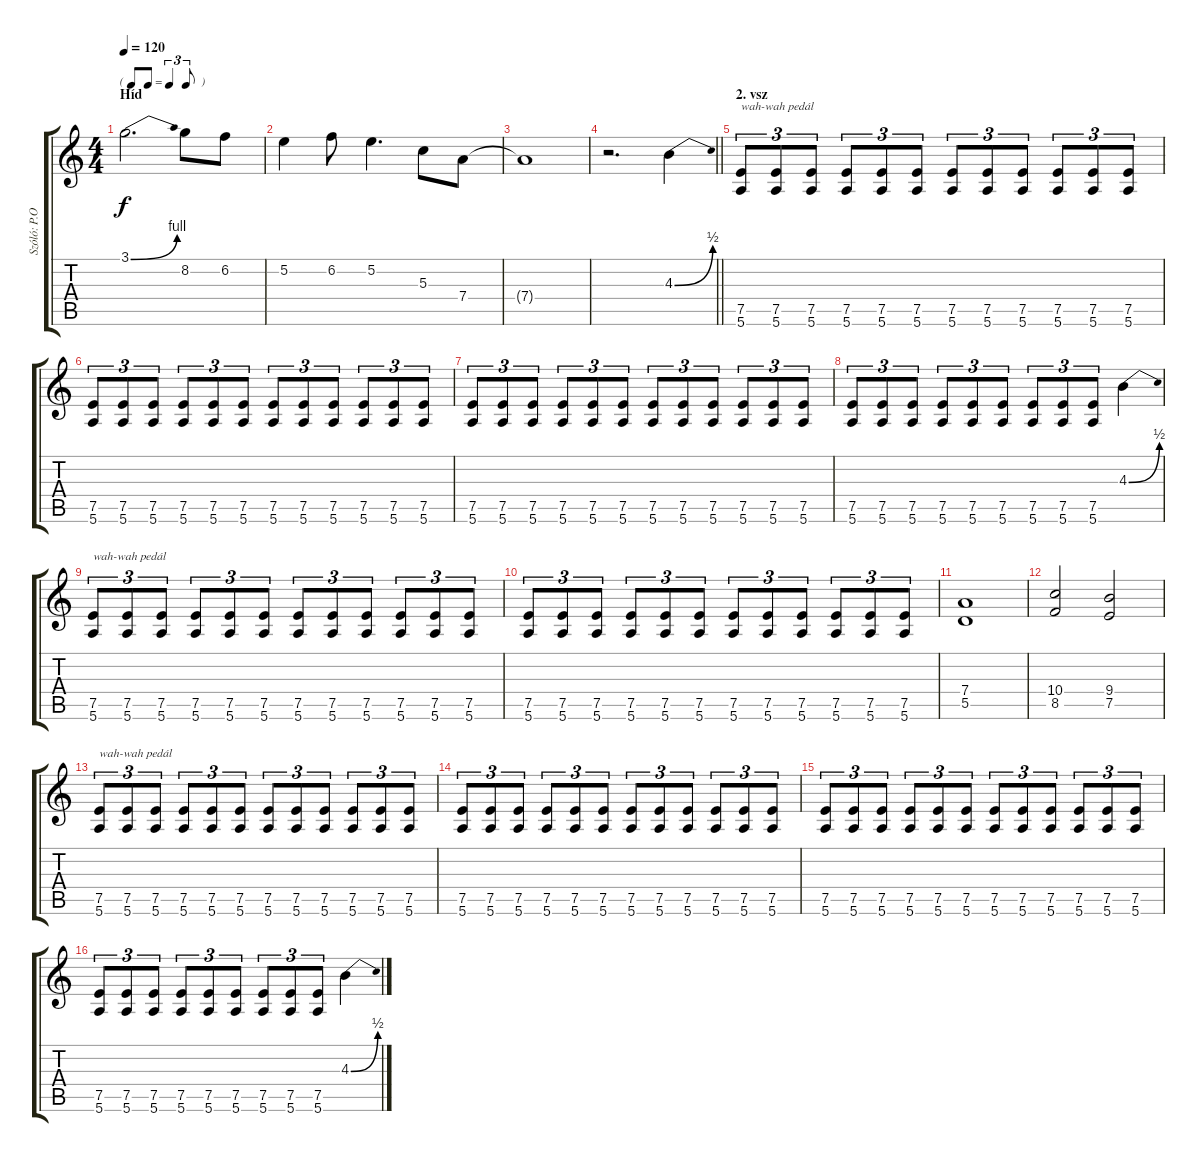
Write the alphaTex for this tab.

\track ("Szóló: P.O.C.O.K" "Szóló: P.O") {instrument distortionguitar}
\staff {score tabs}
\tuning (E4 B3 G3 D3 A2 E2) {hide}
\ts (4 4)
\tf triplet8th
\section ("" "Híd")
\tempo 120
\clef g2
\ks c
3.1{be (bend 0 0 60 4)}.2{d dy f} 8.2.8 6.2.8 |
5.2.4 6.2.8 5.2.4{d} 5.3.8 7.4.8 |
7.4{t}.1 |
\barLineRight lightlight
r.2{d} 4.3{be (bend 0 0 60 2)}.4 |
\section ("" "2. vsz")
(7.5 5.6).8{tu (3 2) txt "wah-wah pedál" volume 10} (7.5 5.6).8{tu (3 2)} (7.5 5.6).8{tu (3 2)} (7.5 5.6).8{tu (3 2)} (7.5 5.6).8{tu (3 2)} (7.5 5.6).8{tu (3 2)} (7.5 5.6).8{tu (3 2)} (7.5 5.6).8{tu (3 2)} (7.5 5.6).8{tu (3 2)} (7.5 5.6).8{tu (3 2)} (7.5 5.6).8{tu (3 2)} (7.5 5.6).8{tu (3 2)} |
(7.5 5.6).8{tu (3 2)} (7.5 5.6).8{tu (3 2)} (7.5 5.6).8{tu (3 2)} (7.5 5.6).8{tu (3 2)} (7.5 5.6).8{tu (3 2)} (7.5 5.6).8{tu (3 2)} (7.5 5.6).8{tu (3 2)} (7.5 5.6).8{tu (3 2)} (7.5 5.6).8{tu (3 2)} (7.5 5.6).8{tu (3 2)} (7.5 5.6).8{tu (3 2)} (7.5 5.6).8{tu (3 2)} |
(7.5 5.6).8{tu (3 2)} (7.5 5.6).8{tu (3 2)} (7.5 5.6).8{tu (3 2)} (7.5 5.6).8{tu (3 2)} (7.5 5.6).8{tu (3 2)} (7.5 5.6).8{tu (3 2)} (7.5 5.6).8{tu (3 2)} (7.5 5.6).8{tu (3 2)} (7.5 5.6).8{tu (3 2)} (7.5 5.6).8{tu (3 2)} (7.5 5.6).8{tu (3 2)} (7.5 5.6).8{tu (3 2)} |
(7.5 5.6).8{tu (3 2)} (7.5 5.6).8{tu (3 2)} (7.5 5.6).8{tu (3 2)} (7.5 5.6).8{tu (3 2)} (7.5 5.6).8{tu (3 2)} (7.5 5.6).8{tu (3 2)} (7.5 5.6).8{tu (3 2)} (7.5 5.6).8{tu (3 2)} (7.5 5.6).8{tu (3 2)} 4.3{be (bend 0 0 60 2)}.4 |
(7.5 5.6).8{tu (3 2) txt "wah-wah pedál" volume 10} (7.5 5.6).8{tu (3 2)} (7.5 5.6).8{tu (3 2)} (7.5 5.6).8{tu (3 2)} (7.5 5.6).8{tu (3 2)} (7.5 5.6).8{tu (3 2)} (7.5 5.6).8{tu (3 2)} (7.5 5.6).8{tu (3 2)} (7.5 5.6).8{tu (3 2)} (7.5 5.6).8{tu (3 2)} (7.5 5.6).8{tu (3 2)} (7.5 5.6).8{tu (3 2)} |
(7.5 5.6).8{tu (3 2)} (7.5 5.6).8{tu (3 2)} (7.5 5.6).8{tu (3 2)} (7.5 5.6).8{tu (3 2)} (7.5 5.6).8{tu (3 2)} (7.5 5.6).8{tu (3 2)} (7.5 5.6).8{tu (3 2)} (7.5 5.6).8{tu (3 2)} (7.5 5.6).8{tu (3 2)} (7.5 5.6).8{tu (3 2)} (7.5 5.6).8{tu (3 2)} (7.5 5.6).8{tu (3 2)} |
(7.4 5.5).1 |
(10.4 8.5).2 (9.4 7.5).2 |
(7.5 5.6).8{tu (3 2) txt "wah-wah pedál" volume 10} (7.5 5.6).8{tu (3 2)} (7.5 5.6).8{tu (3 2)} (7.5 5.6).8{tu (3 2)} (7.5 5.6).8{tu (3 2)} (7.5 5.6).8{tu (3 2)} (7.5 5.6).8{tu (3 2)} (7.5 5.6).8{tu (3 2)} (7.5 5.6).8{tu (3 2)} (7.5 5.6).8{tu (3 2)} (7.5 5.6).8{tu (3 2)} (7.5 5.6).8{tu (3 2)} |
(7.5 5.6).8{tu (3 2)} (7.5 5.6).8{tu (3 2)} (7.5 5.6).8{tu (3 2)} (7.5 5.6).8{tu (3 2)} (7.5 5.6).8{tu (3 2)} (7.5 5.6).8{tu (3 2)} (7.5 5.6).8{tu (3 2)} (7.5 5.6).8{tu (3 2)} (7.5 5.6).8{tu (3 2)} (7.5 5.6).8{tu (3 2)} (7.5 5.6).8{tu (3 2)} (7.5 5.6).8{tu (3 2)} |
(7.5 5.6).8{tu (3 2)} (7.5 5.6).8{tu (3 2)} (7.5 5.6).8{tu (3 2)} (7.5 5.6).8{tu (3 2)} (7.5 5.6).8{tu (3 2)} (7.5 5.6).8{tu (3 2)} (7.5 5.6).8{tu (3 2)} (7.5 5.6).8{tu (3 2)} (7.5 5.6).8{tu (3 2)} (7.5 5.6).8{tu (3 2)} (7.5 5.6).8{tu (3 2)} (7.5 5.6).8{tu (3 2)} |
(7.5 5.6).8{tu (3 2)} (7.5 5.6).8{tu (3 2)} (7.5 5.6).8{tu (3 2)} (7.5 5.6).8{tu (3 2)} (7.5 5.6).8{tu (3 2)} (7.5 5.6).8{tu (3 2)} (7.5 5.6).8{tu (3 2)} (7.5 5.6).8{tu (3 2)} (7.5 5.6).8{tu (3 2)} 4.3{be (bend 0 0 60 2)}.4
